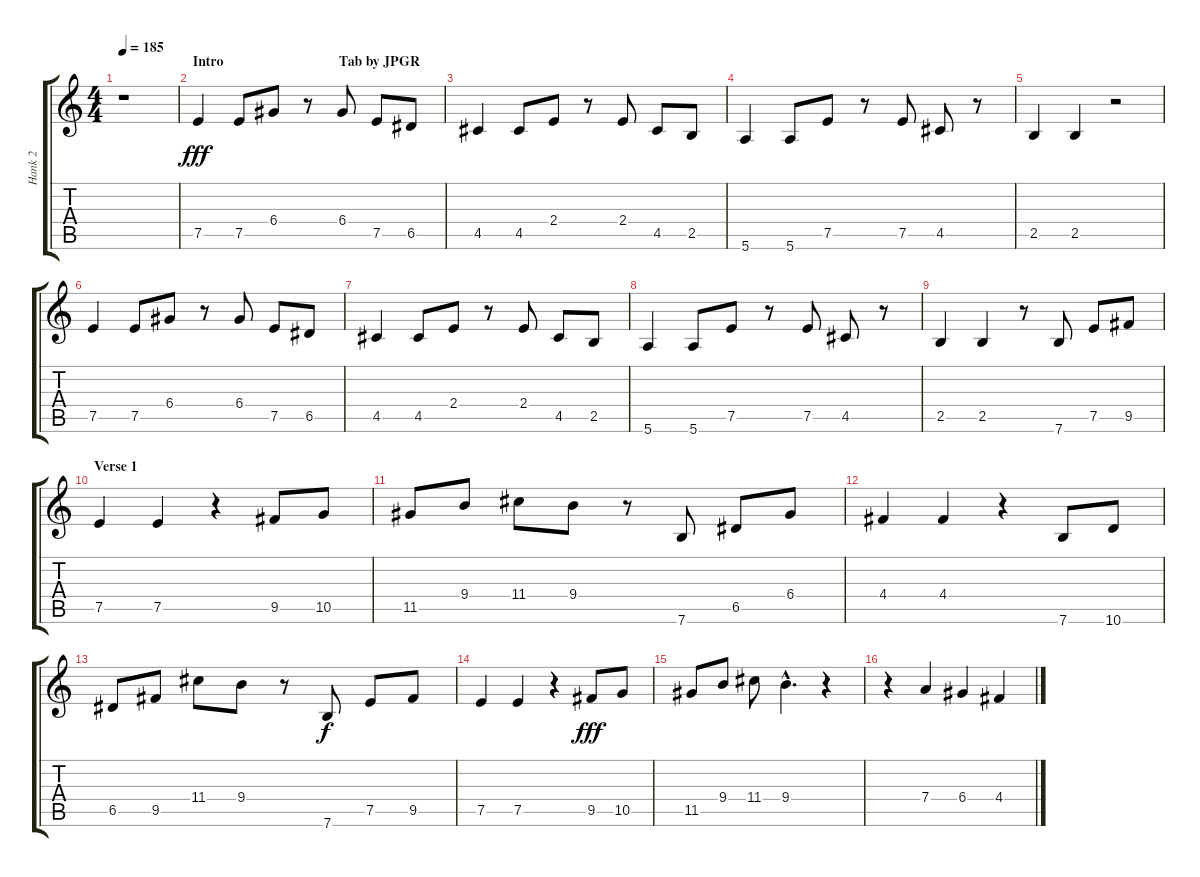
\track ("Hank 2" "Hank 2") {instrument electricguitarmuted}
\staff {score tabs}
\tuning (E4 B3 G3 D3 A2 E2) {hide}
\ts (4 4)
\tempo 185
\clef g2
\ks c
r.1{dy fff instrument electricguitarmuted} |
\section ("" "Intro                                 Tab by JPGR")
7.5.4{volume 16 instrument electricguitarmuted} 7.5.8 6.4.8 r.8 6.4.8 7.5.8 6.5.8 |
4.5.4 4.5.8 2.4.8 r.8 2.4.8 4.5.8 2.5.8 |
5.6.4 5.6.8 7.5.8 r.8 7.5.8 4.5.8 r.8 |
2.5.4 2.5.4 r.2 |
7.5.4 7.5.8 6.4.8 r.8 6.4.8 7.5.8 6.5.8 |
4.5.4 4.5.8 2.4.8 r.8 2.4.8 4.5.8 2.5.8 |
5.6.4 5.6.8 7.5.8 r.8 7.5.8 4.5.8 r.8 |
2.5.4 2.5.4 r.8 7.6.8 7.5.8 9.5.8 |
\section ("" "Verse 1")
7.5.4 7.5.4 r.4 9.5.8 10.5.8 |
11.5.8 9.4.8 11.4.8 9.4.8 r.8 7.6.8 6.5.8 6.4.8 |
4.4.4 4.4.4 r.4 7.6.8 10.6.8 |
6.5.8 9.5.8 11.4.8 9.4.8 r.8 7.6.8{dy f} 7.5.8 9.5.8 |
7.5.4 7.5.4 r.4 9.5.8{dy fff} 10.5.8 |
11.5.8 9.4.8 11.4.8 9.4{hac}.4{d} r.4 |
r.4 7.4.4 6.4.4 4.4.4
